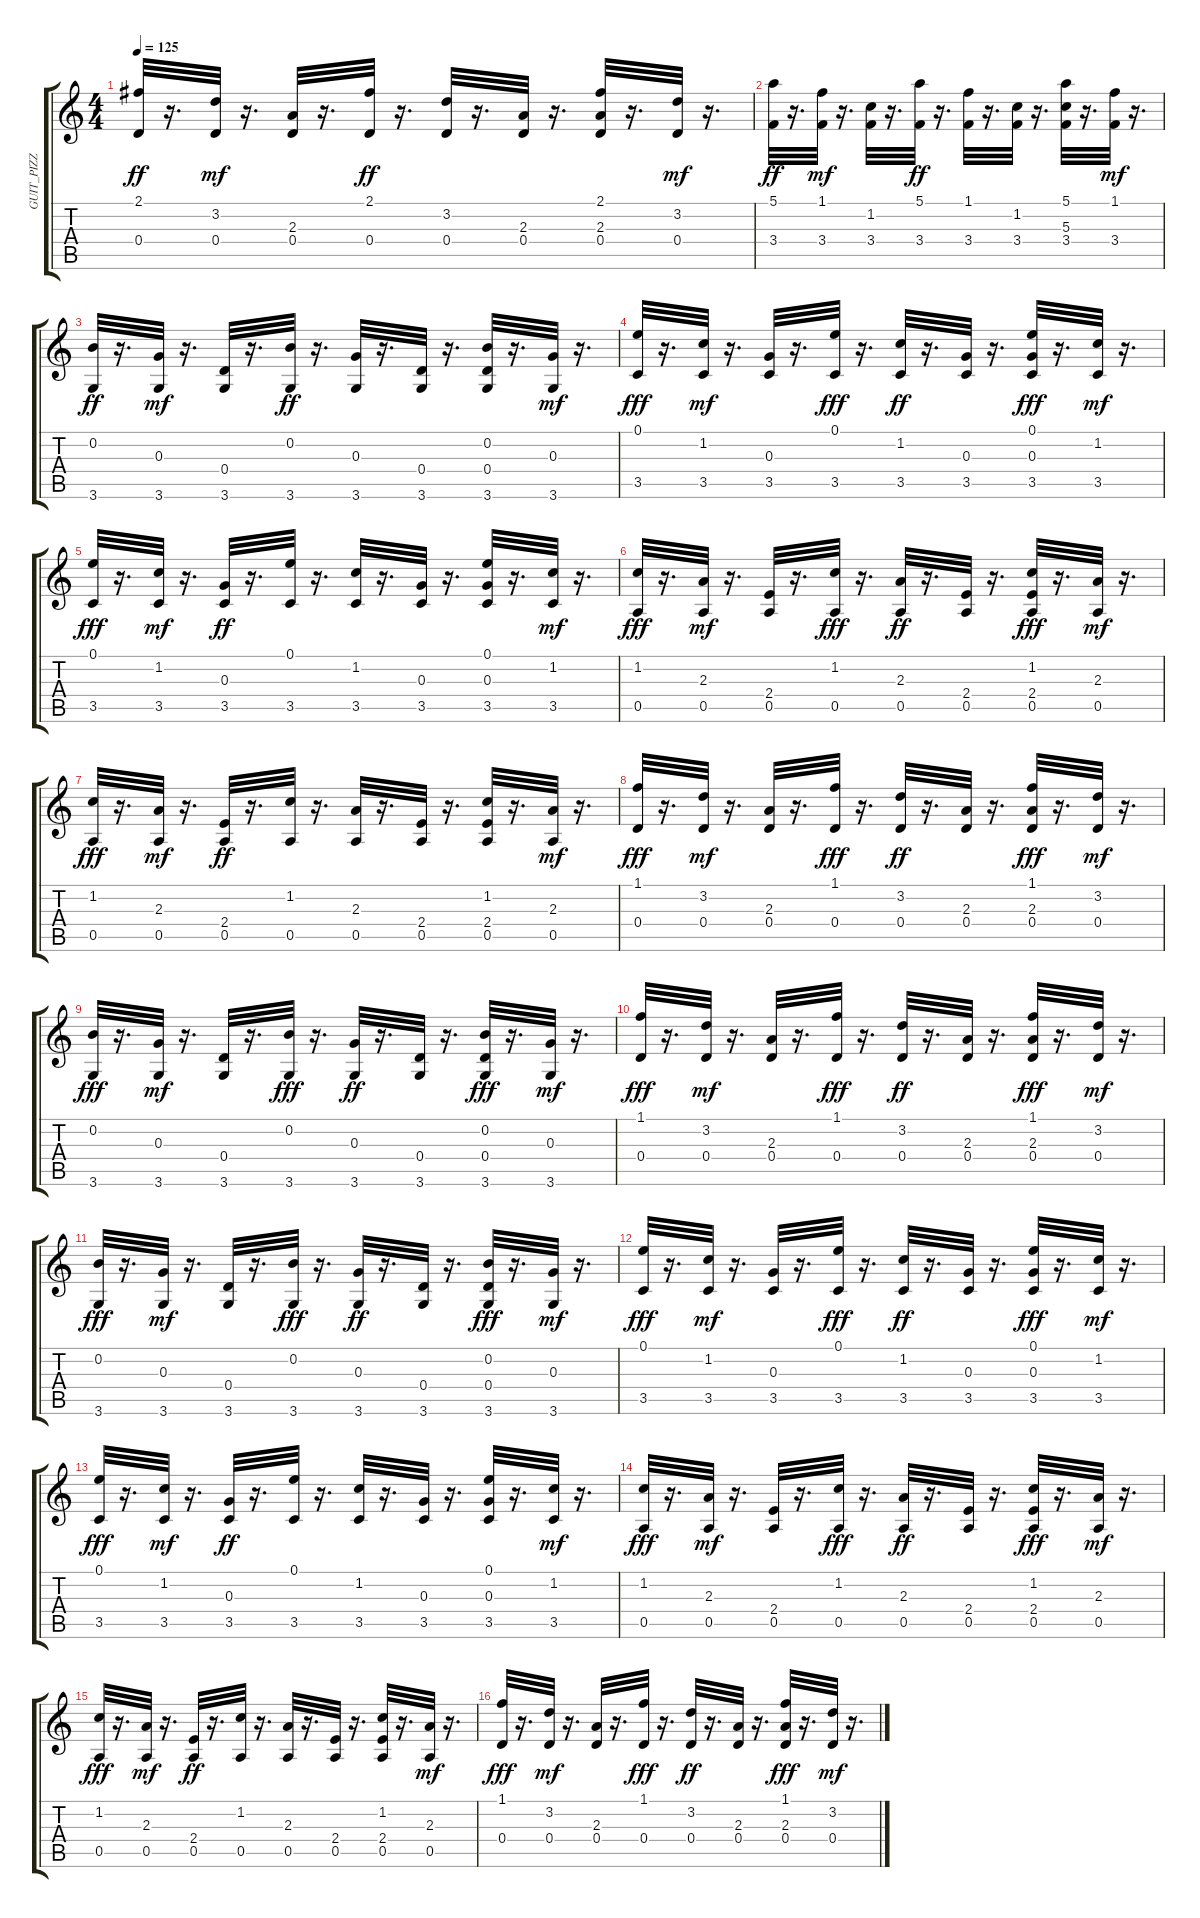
\track ("GUIT_PIZZ" "GUIT_PIZZ") {instrument electricguitarmuted}
\staff {score tabs}
\tuning (E4 B3 G3 D3 A2 E2) {hide}
\ts (4 4)
\tempo 125
\clef g2
\ks c
(2.1 0.4).32{dy ff} r.16{d} (3.2 0.4).32{dy mf} r.16{d} (2.3 0.4).32 r.16{d} (2.1 0.4).32{dy ff} r.16{d} (3.2 0.4).32 r.16{d} (2.3 0.4).32 r.16{d} (2.1 2.3 0.4).32 r.16{d} (3.2 0.4).32{dy mf} r.16{d} |
(5.1 3.4).32{dy ff} r.16{d} (1.1 3.4).32{dy mf} r.16{d} (1.2 3.4).32 r.16{d} (5.1 3.4).32{dy ff} r.16{d} (1.1 3.4).32 r.16{d} (1.2 3.4).32 r.16{d} (5.1 5.3 3.4).32 r.16{d} (1.1 3.4).32{dy mf} r.16{d} |
(0.2 3.6).32{dy ff} r.16{d} (0.3 3.6).32{dy mf} r.16{d} (0.4 3.6).32 r.16{d} (0.2 3.6).32{dy ff} r.16{d} (0.3 3.6).32 r.16{d} (0.4 3.6).32 r.16{d} (0.2 0.4 3.6).32 r.16{d} (0.3 3.6).32{dy mf} r.16{d} |
(0.1 3.5).32{dy fff} r.16{d} (1.2 3.5).32{dy mf} r.16{d} (0.3 3.5).32 r.16{d} (0.1 3.5).32{dy fff} r.16{d} (1.2 3.5).32{dy ff} r.16{d} (0.3 3.5).32 r.16{d} (0.1 0.3 3.5).32{dy fff} r.16{d} (1.2 3.5).32{dy mf} r.16{d} |
(0.1 3.5).32{dy fff} r.16{d} (1.2 3.5).32{dy mf} r.16{d} (0.3 3.5).32{dy ff} r.16{d} (0.1 3.5).32 r.16{d} (1.2 3.5).32 r.16{d} (0.3 3.5).32 r.16{d} (0.1 0.3 3.5).32 r.16{d} (1.2 3.5).32{dy mf} r.16{d} |
(1.2 0.5).32{dy fff} r.16{d} (2.3 0.5).32{dy mf} r.16{d} (2.4 0.5).32 r.16{d} (1.2 0.5).32{dy fff} r.16{d} (2.3 0.5).32{dy ff} r.16{d} (2.4 0.5).32 r.16{d} (1.2 2.4 0.5).32{dy fff} r.16{d} (2.3 0.5).32{dy mf} r.16{d} |
(1.2 0.5).32{dy fff} r.16{d} (2.3 0.5).32{dy mf} r.16{d} (2.4 0.5).32{dy ff} r.16{d} (1.2 0.5).32 r.16{d} (2.3 0.5).32 r.16{d} (2.4 0.5).32 r.16{d} (1.2 2.4 0.5).32 r.16{d} (2.3 0.5).32{dy mf} r.16{d} |
(1.1 0.4).32{dy fff} r.16{d} (3.2 0.4).32{dy mf} r.16{d} (2.3 0.4).32 r.16{d} (1.1 0.4).32{dy fff} r.16{d} (3.2 0.4).32{dy ff} r.16{d} (2.3 0.4).32 r.16{d} (1.1 2.3 0.4).32{dy fff} r.16{d} (3.2 0.4).32{dy mf} r.16{d} |
(0.2 3.6).32{dy fff} r.16{d} (0.3 3.6).32{dy mf} r.16{d} (0.4 3.6).32 r.16{d} (0.2 3.6).32{dy fff} r.16{d} (0.3 3.6).32{dy ff} r.16{d} (0.4 3.6).32 r.16{d} (0.2 0.4 3.6).32{dy fff} r.16{d} (0.3 3.6).32{dy mf} r.16{d} |
(1.1 0.4).32{dy fff} r.16{d} (3.2 0.4).32{dy mf} r.16{d} (2.3 0.4).32 r.16{d} (1.1 0.4).32{dy fff} r.16{d} (3.2 0.4).32{dy ff} r.16{d} (2.3 0.4).32 r.16{d} (1.1 2.3 0.4).32{dy fff} r.16{d} (3.2 0.4).32{dy mf} r.16{d} |
(0.2 3.6).32{dy fff} r.16{d} (0.3 3.6).32{dy mf} r.16{d} (0.4 3.6).32 r.16{d} (0.2 3.6).32{dy fff} r.16{d} (0.3 3.6).32{dy ff} r.16{d} (0.4 3.6).32 r.16{d} (0.2 0.4 3.6).32{dy fff} r.16{d} (0.3 3.6).32{dy mf} r.16{d} |
(0.1 3.5).32{dy fff} r.16{d} (1.2 3.5).32{dy mf} r.16{d} (0.3 3.5).32 r.16{d} (0.1 3.5).32{dy fff} r.16{d} (1.2 3.5).32{dy ff} r.16{d} (0.3 3.5).32 r.16{d} (0.1 0.3 3.5).32{dy fff} r.16{d} (1.2 3.5).32{dy mf} r.16{d} |
(0.1 3.5).32{dy fff} r.16{d} (1.2 3.5).32{dy mf} r.16{d} (0.3 3.5).32{dy ff} r.16{d} (0.1 3.5).32 r.16{d} (1.2 3.5).32 r.16{d} (0.3 3.5).32 r.16{d} (0.1 0.3 3.5).32 r.16{d} (1.2 3.5).32{dy mf} r.16{d} |
(1.2 0.5).32{dy fff} r.16{d} (2.3 0.5).32{dy mf} r.16{d} (2.4 0.5).32 r.16{d} (1.2 0.5).32{dy fff} r.16{d} (2.3 0.5).32{dy ff} r.16{d} (2.4 0.5).32 r.16{d} (1.2 2.4 0.5).32{dy fff} r.16{d} (2.3 0.5).32{dy mf} r.16{d} |
(1.2 0.5).32{dy fff} r.16{d} (2.3 0.5).32{dy mf} r.16{d} (2.4 0.5).32{dy ff} r.16{d} (1.2 0.5).32 r.16{d} (2.3 0.5).32 r.16{d} (2.4 0.5).32 r.16{d} (1.2 2.4 0.5).32 r.16{d} (2.3 0.5).32{dy mf} r.16{d} |
(1.1 0.4).32{dy fff} r.16{d} (3.2 0.4).32{dy mf} r.16{d} (2.3 0.4).32 r.16{d} (1.1 0.4).32{dy fff} r.16{d} (3.2 0.4).32{dy ff} r.16{d} (2.3 0.4).32 r.16{d} (1.1 2.3 0.4).32{dy fff} r.16{d} (3.2 0.4).32{dy mf} r.16{d}
